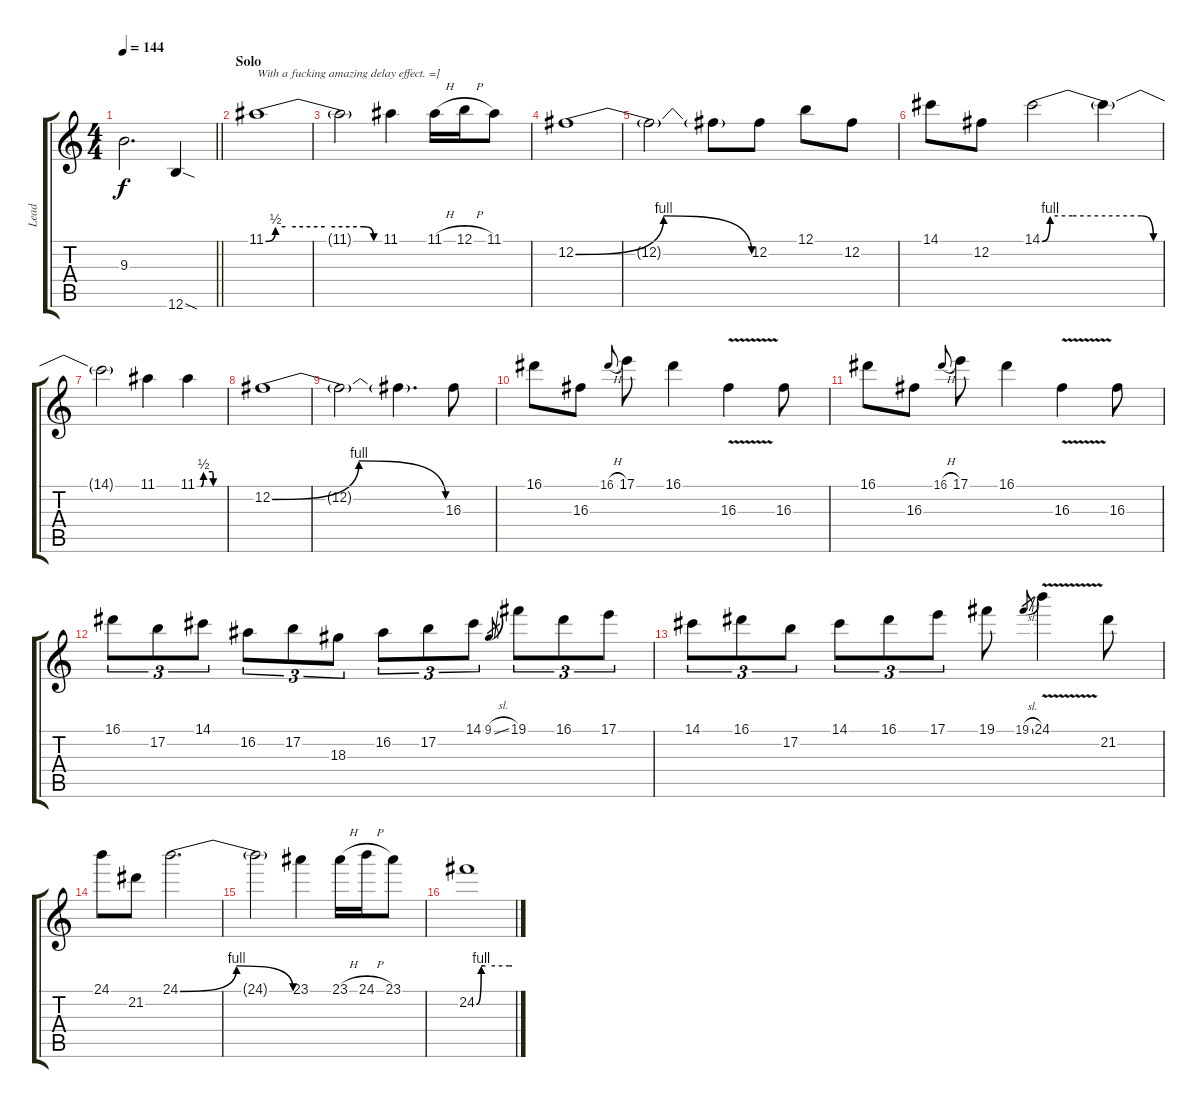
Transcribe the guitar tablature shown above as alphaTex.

\track ("Lead" "Lead") {instrument distortionguitar}
\staff {score tabs}
\tuning (B3 Gb3 D3 A2 E2 B1) {hide}
\ts (4 4)
\tempo 144
\clef g2
\barLineRight lightlight
\ks c
9.3{t}.2{d dy f} 12.6{sod}.4 |
\section ("" "Solo")
11.1{be (custom 0 0 5 2 10 2 30 2 50 2 55 0 60 0)}.1{txt "With a fucking amazing delay effect. =]" instrument distortionguitar} |
11.1{t}.2 11.1.4 11.1{h}.16 12.1{h}.16 11.1.8 |
12.2{be (bendrelease 0 0 9 4 55 4 60 0)}.1 |
12.2{t}.2 12.2{t}.8 12.2.8 12.1.8 12.2.8 |
14.1.8 12.2.8 14.1{be (custom 0 0 4 4 15 4 49 4 55 0 60 0)}.2 14.1{t}.4 |
14.1{t}.2 11.1.4 11.1{be (custom 0 0 9 0 15 2 35 2 37 0 45 0 60 0)}.4 |
12.2{be (bendrelease 0 0 10 4 58 4 60 0)}.1 |
12.2{t}.2 12.2{t}.4{d} 16.3.8 |
16.1.8 16.3.8 16.1{h}.8{gr onbeat} 17.1.8 16.1.4 16.3{v}.4 16.3.8 |
16.1.8 16.3.8 16.1{h}.8{gr onbeat} 17.1.8 16.1.4 16.3{v}.4 16.3.8 |
16.1.8{tu (3 2)} 17.2.8{tu (3 2)} 14.1.8{tu (3 2)} 16.2.8{tu (3 2)} 17.2.8{tu (3 2)} 18.3.8{tu (3 2)} 16.2.8{tu (3 2)} 17.2.8{tu (3 2)} 14.1.8{tu (3 2)} 9.1{sl}.8{gr} 19.1.8{tu (3 2)} 16.1.8{tu (3 2)} 17.1.8{tu (3 2)} |
14.1.8{tu (3 2)} 16.1.8{tu (3 2)} 17.2.8{tu (3 2)} 14.1.8{tu (3 2)} 16.1.8{tu (3 2)} 17.1.8{tu (3 2)} 19.1.8 19.1{sl}.8{gr} 24.1{v}.4 21.2.8 |
24.1.8 21.2.8 24.1{be (bendrelease 0 0 8 4 57 4 60 0)}.2{d} |
24.1{t}.2 23.1.4 23.1{h}.16 24.1{h}.16 23.1.8 |
24.2{be (custom 0 0 8 4 15 4 56 4 60 4)}.1
